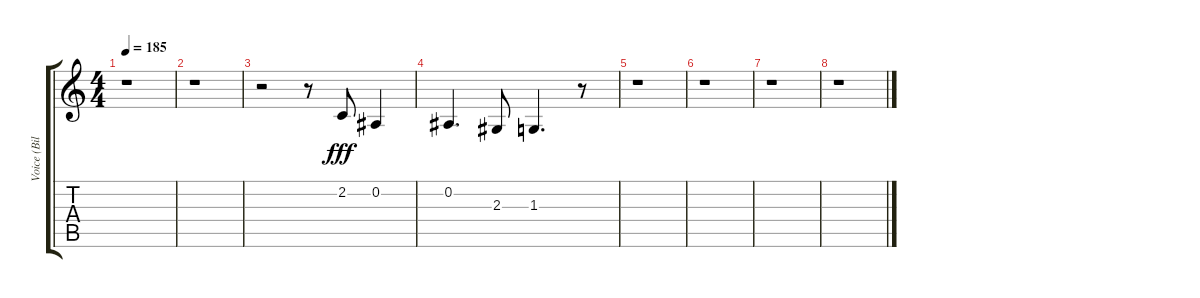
\track ("Voice (Billie Joe)" "Voice (Bil") {instrument lead6voice}
\staff {score tabs}
\tuning (Eb4 Bb3 Gb3 Db3 Ab2 Eb2) {hide}
\ts (4 4)
\tempo 185
\clef g2
\ks c
r.1{dy fff} |
r.1 |
r.2 r.8 2.2.8 0.2.4 |
0.2.4{d} 2.3.8 1.3.4{d} r.8 |
r.1 |
r.1 |
r.1 |
r.1
